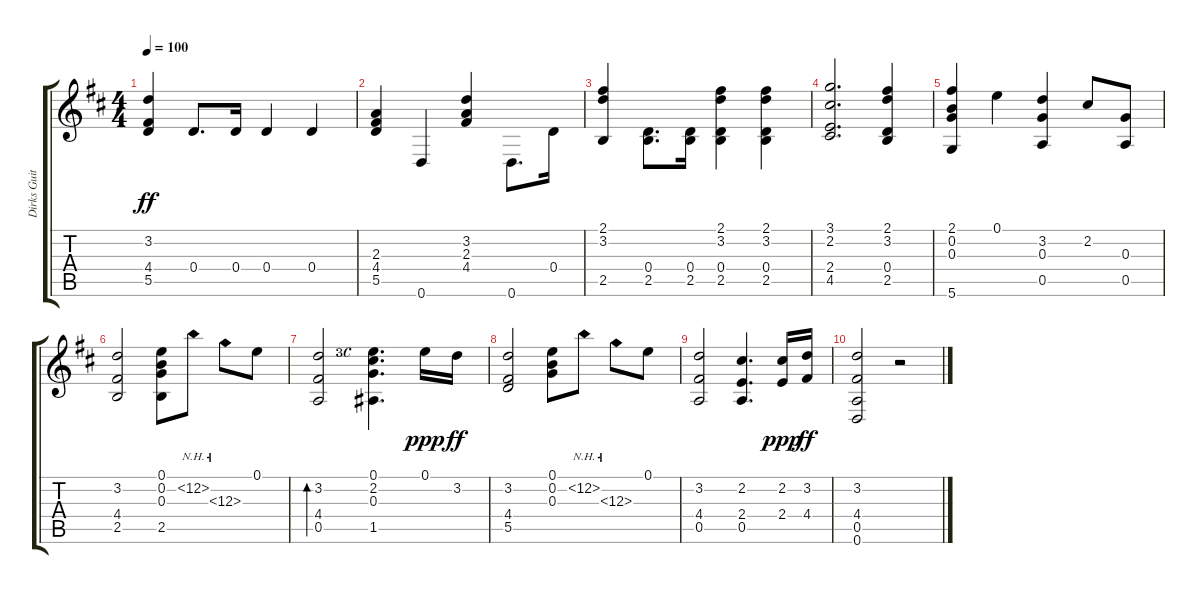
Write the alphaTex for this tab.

\track ("Dirks Guitar" "Dirks Guit") {instrument acousticguitarnylon}
\staff {score tabs}
\tuning (E4 B3 G3 D3 A2 D2) {hide}
\ts (4 4)
\tempo 100
\clef g2
\ks d
(3.2 4.4 5.5).4{dy ff} 0.4.8{d} 0.4.16 0.4.4 0.4.4 |
(2.3 4.4 5.5).4{beam Up beam split} 0.6.4{beam split} (3.2 2.3 4.4).4{beam Up beam split} 0.6.8{d beam Down} 0.4.16{beam Down} |
(2.1 3.2 2.5).4{beam split} (0.4 2.5).8{d beam Down} (0.4 2.5).16{beam Down} (2.1 3.2 0.4 2.5).4{beam Down} (2.1 3.2 0.4 2.5).4{beam Down} |
(3.1 2.2 2.4 4.5).2{d} (2.1 3.2 0.4 2.5).4 |
(2.1 0.2 0.3 5.6).4 0.1.4 (3.2 0.3 0.5).4 2.2.8 (0.3 0.5).8 |
(3.2 4.4 2.5).2{beam split} (0.1 0.2 0.3 2.5).8{beam Down} 12.2{nh}.8{beam Down} 12.3{nh}.8{beam Down} 0.1.8{beam Down} |
(3.2 4.4 0.5).2{bd 240 beam split} (0.1{lf 4 rf 5} 2.2 0.3 1.5).4{d beam Down beam split} 0.1.16{dy ppp} 3.2.16{dy ff} |
(3.2 4.4 5.5).2 (0.1 0.2 0.3).8 12.2{nh}.8 12.3{nh}.8 0.1.8 |
(3.2 4.4 0.5).2{beam Up beam split} (2.2 2.4 0.5).4{d beam Up beam split} (2.2 2.4).16{dy ppp} (3.2 4.4).16{dy ff} |
(3.2 4.4 0.5 0.6).2{beam Up} r.2
